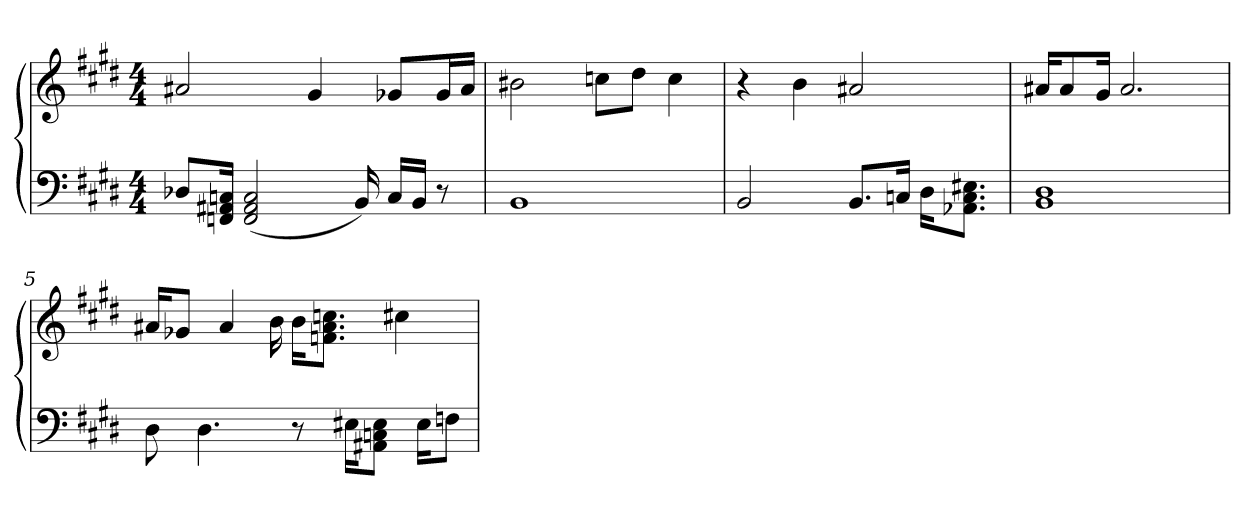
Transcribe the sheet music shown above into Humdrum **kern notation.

**kern	**kern
*part1	*part1
*staff2	*staff1
*clefF4	*clefG2
*k[f#c#g#d#]	*k[f#c#g#d#]
*M4/4	*M4/4
=1	=1
8D-X/L	2a#X
16FFn/ 16AA#X/ 16Cn/Jk	.
(2FF 2AA# 2C	.
.	4g#
16BB)	.
16C/LL	8g-X/L
16BB/JJ	.
8r	16g-/L
.	16a#/JJ
=2	=2
1BB	2b#X
.	8ccn\L
.	8dd#\J
.	4cc
=3	=3
2BB	4r
.	4b
8.BB/L	2a#X
16Cn/Jk	.
16D#\KL	.
8.AA-X\ 8.C\ 8.E#X\J	.
=4	=4
1BB 1D#	16a#X/KL
.	8a#/
.	16g#/Jk
.	2.a#
=5	=5
8D#	16a#X/KL
.	8g-X/J
4.D#	.
.	4a#
.	16b
8r	16b\KL
.	8.fn\ 8.a#\ 8.ccn\J
16E#X\KL	.
8AA#X\ 8Cn\ 8E#\J	.
.	4cc#X
16E#\KL	.
8Fn\J	.
=	=
*-	*-
